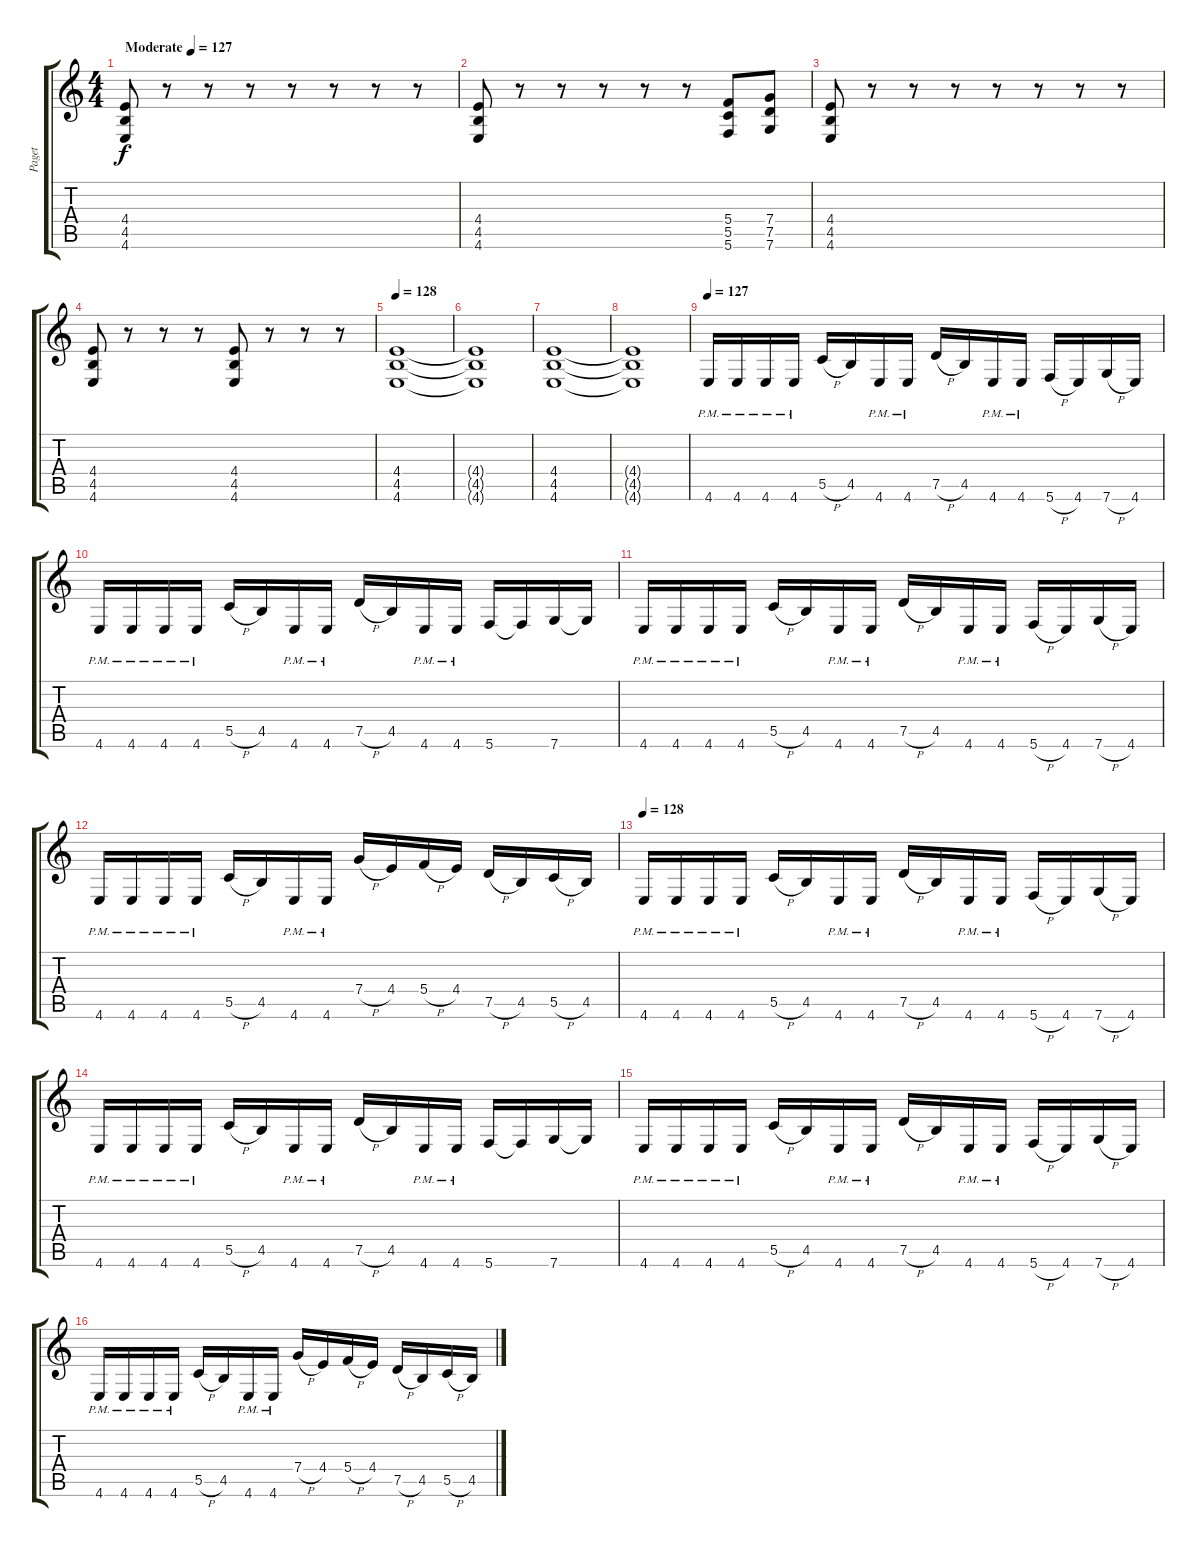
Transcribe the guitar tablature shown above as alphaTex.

\track ("Paget" "Paget") {instrument distortionguitar}
\staff {score tabs}
\tuning (D4 A3 F3 C3 G2 C2) {hide}
\ts (4 4)
\tempo (127 "Moderate")
\clef g2
\ks c
(4.4 4.5 4.6).8{dy f instrument distortionguitar} r.8 r.8 r.8 r.8 r.8 r.8 r.8 |
(4.4 4.5 4.6).8 r.8 r.8 r.8 r.8 r.8 (5.4 5.5 5.6).8 (7.4 7.5 7.6).8 |
(4.4 4.5 4.6).8 r.8 r.8 r.8 r.8 r.8 r.8 r.8 |
(4.4 4.5 4.6).8 r.8 r.8 r.8 (4.4 4.5 4.6).8 r.8 r.8 r.8 |
\tempo 128
(4.4 4.5 4.6).1 |
(4.4{t} 4.5{t} 4.6{t}).1 |
(4.4 4.5 4.6).1 |
(4.4{t} 4.5{t} 4.6{t}).1 |
\tempo 127
4.6{pm}.16 4.6{pm}.16 4.6{pm}.16 4.6{pm}.16 5.5{h}.16 4.5.16 4.6{pm}.16 4.6{pm}.16 7.5{h}.16 4.5.16 4.6{pm}.16 4.6{pm}.16 5.6{h}.16 4.6.16 7.6{h}.16 4.6.16 |
4.6{pm}.16 4.6{pm}.16 4.6{pm}.16 4.6{pm}.16 5.5{h}.16 4.5.16 4.6{pm}.16 4.6{pm}.16 7.5{h}.16 4.5.16 4.6{pm}.16 4.6{pm}.16 5.6.16 5.6{t}.16 7.6.16 7.6{t}.16 |
4.6{pm}.16 4.6{pm}.16 4.6{pm}.16 4.6{pm}.16 5.5{h}.16 4.5.16 4.6{pm}.16 4.6{pm}.16 7.5{h}.16 4.5.16 4.6{pm}.16 4.6{pm}.16 5.6{h}.16 4.6.16 7.6{h}.16 4.6.16 |
4.6{pm}.16 4.6{pm}.16 4.6{pm}.16 4.6{pm}.16 5.5{h}.16 4.5.16 4.6{pm}.16 4.6{pm}.16 7.4{h}.16 4.4.16 5.4{h}.16 4.4.16 7.5{h}.16 4.5.16 5.5{h}.16 4.5.16 |
\tempo 128
4.6{pm}.16 4.6{pm}.16 4.6{pm}.16 4.6{pm}.16 5.5{h}.16 4.5.16 4.6{pm}.16 4.6{pm}.16 7.5{h}.16 4.5.16 4.6{pm}.16 4.6{pm}.16 5.6{h}.16 4.6.16 7.6{h}.16 4.6.16 |
4.6{pm}.16 4.6{pm}.16 4.6{pm}.16 4.6{pm}.16 5.5{h}.16 4.5.16 4.6{pm}.16 4.6{pm}.16 7.5{h}.16 4.5.16 4.6{pm}.16 4.6{pm}.16 5.6.16 5.6{t}.16 7.6.16 7.6{t}.16 |
4.6{pm}.16 4.6{pm}.16 4.6{pm}.16 4.6{pm}.16 5.5{h}.16 4.5.16 4.6{pm}.16 4.6{pm}.16 7.5{h}.16 4.5.16 4.6{pm}.16 4.6{pm}.16 5.6{h}.16 4.6.16 7.6{h}.16 4.6.16 |
4.6{pm}.16 4.6{pm}.16 4.6{pm}.16 4.6{pm}.16 5.5{h}.16 4.5.16 4.6{pm}.16 4.6{pm}.16 7.4{h}.16 4.4.16 5.4{h}.16 4.4.16 7.5{h}.16 4.5.16 5.5{h}.16 4.5.16
